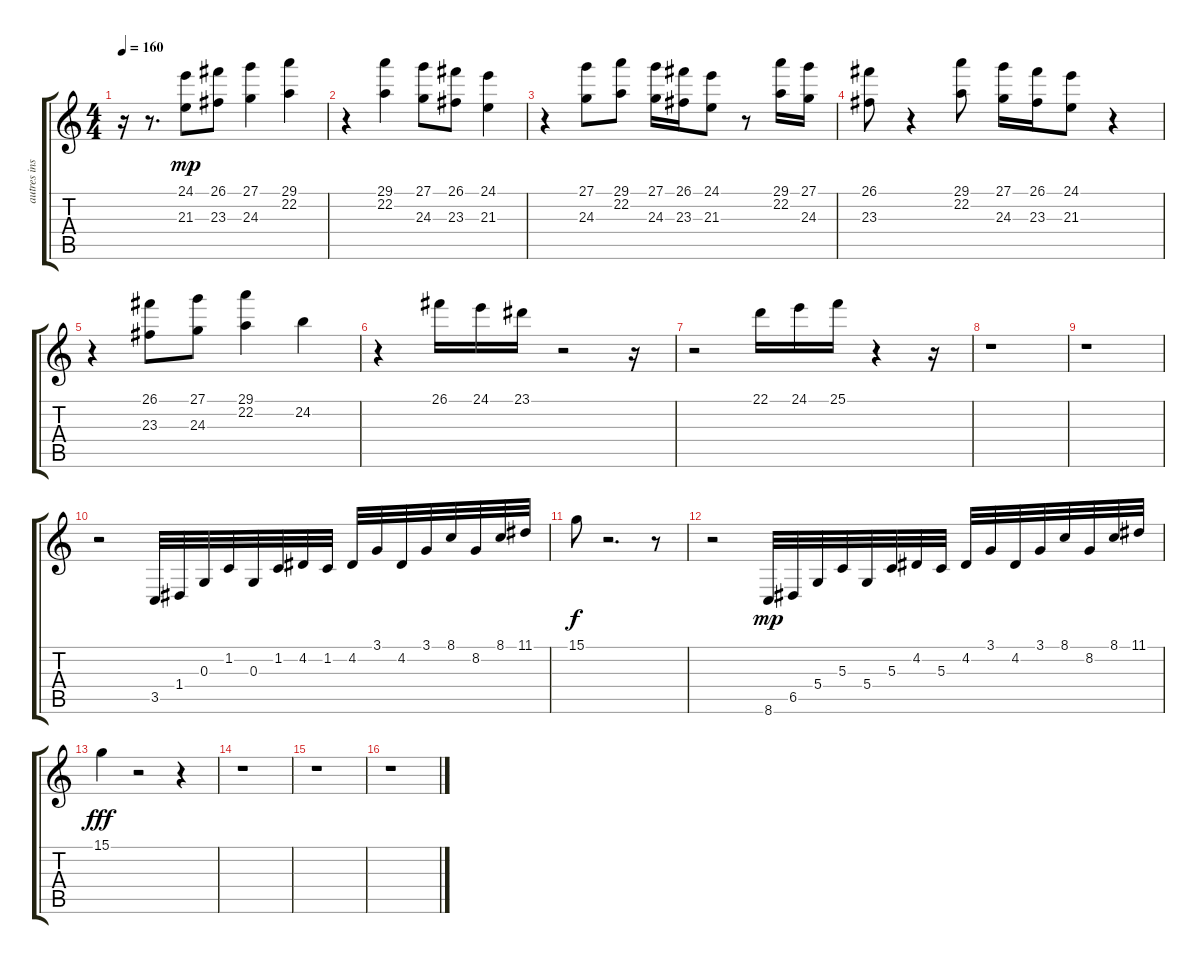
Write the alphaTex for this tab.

\track ("autres instruments" "autres ins") {instrument flute}
\staff {score tabs}
\tuning (E4 B3 G3 D3 A2 E2) {hide}
\ts (4 4)
\tempo 160
\clef g2
\ks c
r.16{dy mp} r.8{d} (24.1 21.3).8 (26.1 23.3).8 (27.1 24.3).4 (29.1 22.2).4 |
r.4 (29.1 22.2).4 (27.1 24.3).8 (26.1 23.3).8 (24.1 21.3).4 |
r.4 (27.1 24.3).8 (29.1 22.2).8 (27.1 24.3).16 (26.1 23.3).16 (24.1 21.3).8 r.8 (29.1 22.2).16 (27.1 24.3).16 |
(26.1 23.3).8 r.4 (29.1 22.2).8 (27.1 24.3).16 (26.1 23.3).16 (24.1 21.3).8 r.4 |
r.4 (26.1 23.3).8 (27.1 24.3).8 (29.1 22.2).4 24.2.4 |
r.4 26.1.16 24.1.16 23.1.16 r.2 r.16 |
r.2 22.1.16 24.1.16 25.1.16 r.4 r.16 |
r.1 |
r.1 |
r.2{instrument orchestralharp} 3.5.32 1.4.32 0.3.32 1.2.32 0.3.32 1.2.32 4.2.32 1.2.32 4.2.32 3.1.32 4.2.32 3.1.32 8.1.32 8.2.32 8.1.32 11.1.32 |
15.1.8{dy f} r.2{d} r.8 |
r.2 8.6.32{dy mp} 6.5.32 5.4.32 5.3.32 5.4.32 5.3.32 4.2.32 5.3.32 4.2.32 3.1.32 4.2.32 3.1.32 8.1.32 8.2.32 8.1.32 11.1.32 |
15.1.4{dy fff} r.2 r.4 |
r.1{instrument flute} |
r.1 |
r.1
